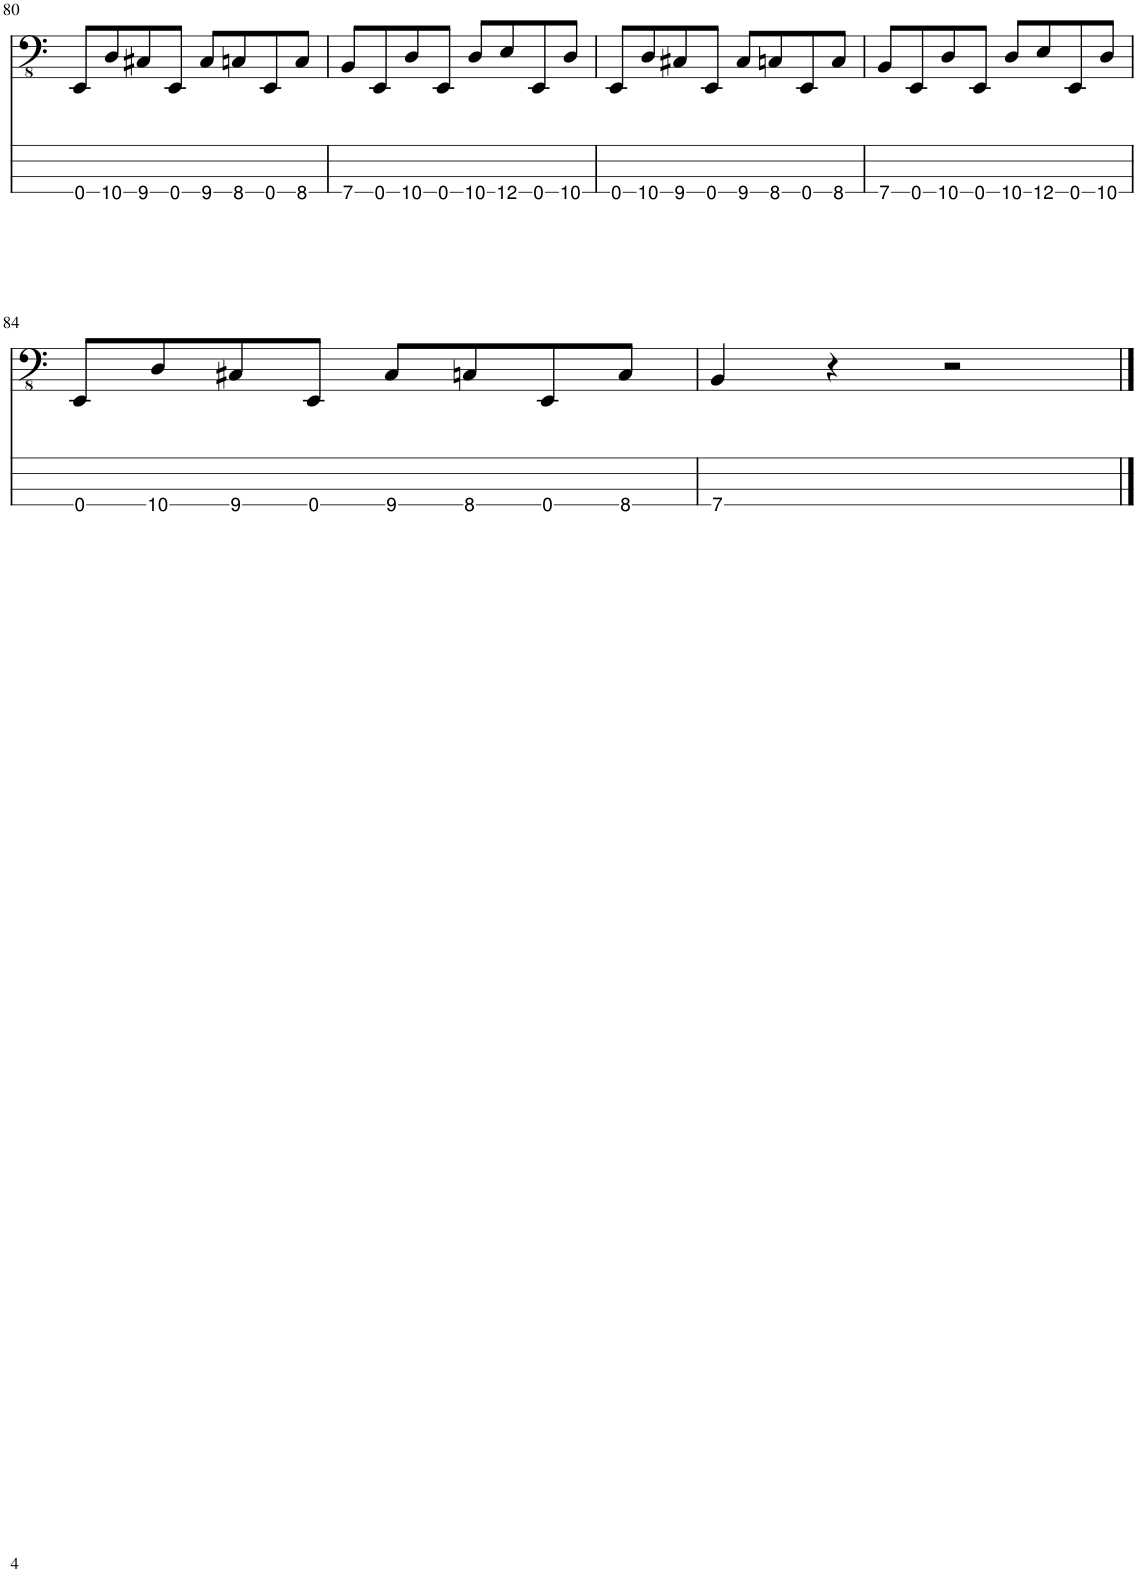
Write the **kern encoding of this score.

**kern	**kern
*part1	*part1
*staff2	*staff1
*I"Baixo elétrico	*
*I'B. El.	*
!!LO:PB:g=z
*	*clefFv4
*k[]	*k[]
*M4/4	*M4/4
=80	=80
8EEEL	8EEE/L
8DDJ	8DD/
8CC#XL	8CC#X/
8EEEJ	8EEE/J
8CC#L	8CC#/L
8CCnJ	8CCn/
8EEEL	8EEE/
8CCJ	8CC/J
=81	=81
8BBBL	8BBB/L
8EEEJ	8EEE/
8DDL	8DD/
8EEEJ	8EEE/J
8DDL	8DD/L
8EEJ	8EE/
8EEEL	8EEE/
8DDJ	8DD/J
=82	=82
8EEEL	8EEE/L
8DDJ	8DD/
8CC#XL	8CC#X/
8EEEJ	8EEE/J
8CC#L	8CC#/L
8CCnJ	8CCn/
8EEEL	8EEE/
8CCJ	8CC/J
=83	=83
8BBBL	8BBB/L
8EEEJ	8EEE/
8DDL	8DD/
8EEEJ	8EEE/J
8DDL	8DD/L
8EEJ	8EE/
8EEEL	8EEE/
8DDJ	8DD/J
!!LO:LB:g=z
=84	=84
8EEEL	8EEE/L
8DDJ	8DD/
8CC#XL	8CC#X/
8EEEJ	8EEE/J
8CC#L	8CC#/L
8CCnJ	8CCn/
8EEEL	8EEE/
8CCJ	8CC/J
=85	=85
4BBB	4BBB/
4r	4r
2r	2r
==	==
*-	*-
